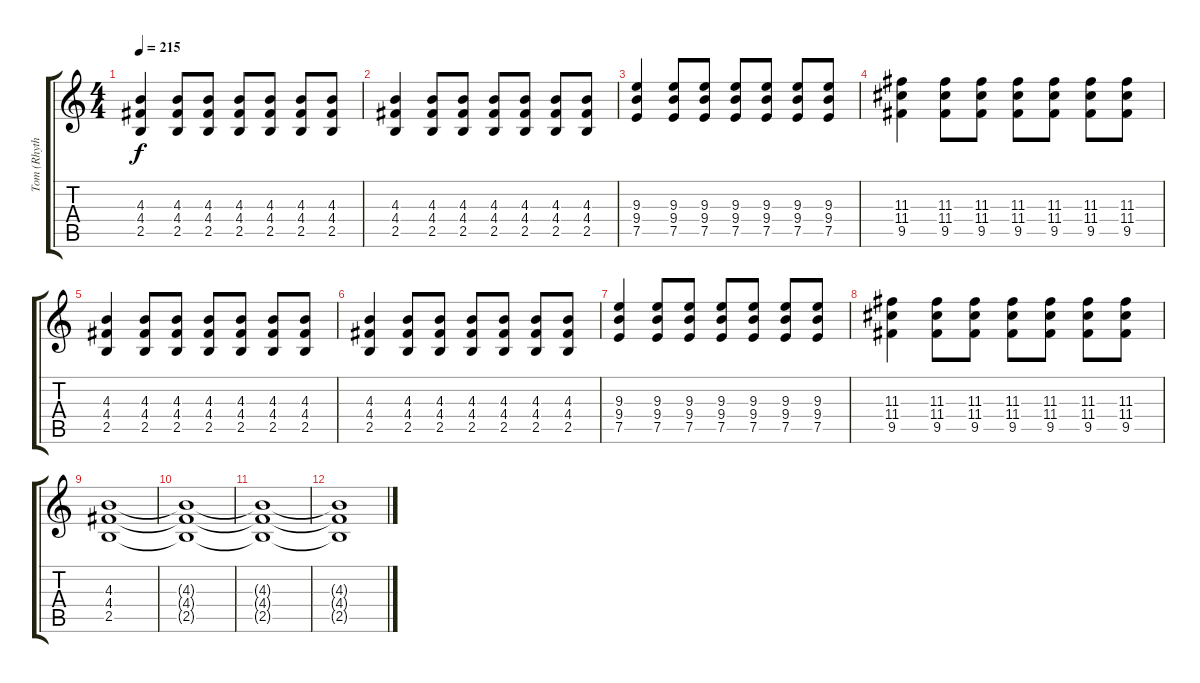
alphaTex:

\track ("Tom (Rhythm Guitar)" "Tom (Rhyth") {instrument overdrivenguitar}
\staff {score tabs}
\tuning (E4 B3 G3 D3 A2 E2) {hide}
\ts (4 4)
\tempo 215
\clef g2
\ks c
(4.3 4.4 2.5).4{dy f} (4.3 4.4 2.5).8 (4.3 4.4 2.5).8 (4.3 4.4 2.5).8 (4.3 4.4 2.5).8 (4.3 4.4 2.5).8 (4.3 4.4 2.5).8 |
(4.3 4.4 2.5).4 (4.3 4.4 2.5).8 (4.3 4.4 2.5).8 (4.3 4.4 2.5).8 (4.3 4.4 2.5).8 (4.3 4.4 2.5).8 (4.3 4.4 2.5).8 |
(9.3 9.4 7.5).4 (9.3 9.4 7.5).8 (9.3 9.4 7.5).8 (9.3 9.4 7.5).8 (9.3 9.4 7.5).8 (9.3 9.4 7.5).8 (9.3 9.4 7.5).8 |
(11.3 11.4 9.5).4 (11.3 11.4 9.5).8 (11.3 11.4 9.5).8 (11.3 11.4 9.5).8 (11.3 11.4 9.5).8 (11.3 11.4 9.5).8 (11.3 11.4 9.5).8 |
(4.3 4.4 2.5).4 (4.3 4.4 2.5).8 (4.3 4.4 2.5).8 (4.3 4.4 2.5).8 (4.3 4.4 2.5).8 (4.3 4.4 2.5).8 (4.3 4.4 2.5).8 |
(4.3 4.4 2.5).4 (4.3 4.4 2.5).8 (4.3 4.4 2.5).8 (4.3 4.4 2.5).8 (4.3 4.4 2.5).8 (4.3 4.4 2.5).8 (4.3 4.4 2.5).8 |
(9.3 9.4 7.5).4 (9.3 9.4 7.5).8 (9.3 9.4 7.5).8 (9.3 9.4 7.5).8 (9.3 9.4 7.5).8 (9.3 9.4 7.5).8 (9.3 9.4 7.5).8 |
(11.3 11.4 9.5).4 (11.3 11.4 9.5).8 (11.3 11.4 9.5).8 (11.3 11.4 9.5).8 (11.3 11.4 9.5).8 (11.3 11.4 9.5).8 (11.3 11.4 9.5).8 |
(4.3 4.4 2.5).1{volume 0} |
(4.3{t} 4.4{t} 2.5{t}).1 |
(4.3{t} 4.4{t} 2.5{t}).1 |
(4.3{t} 4.4{t} 2.5{t}).1
